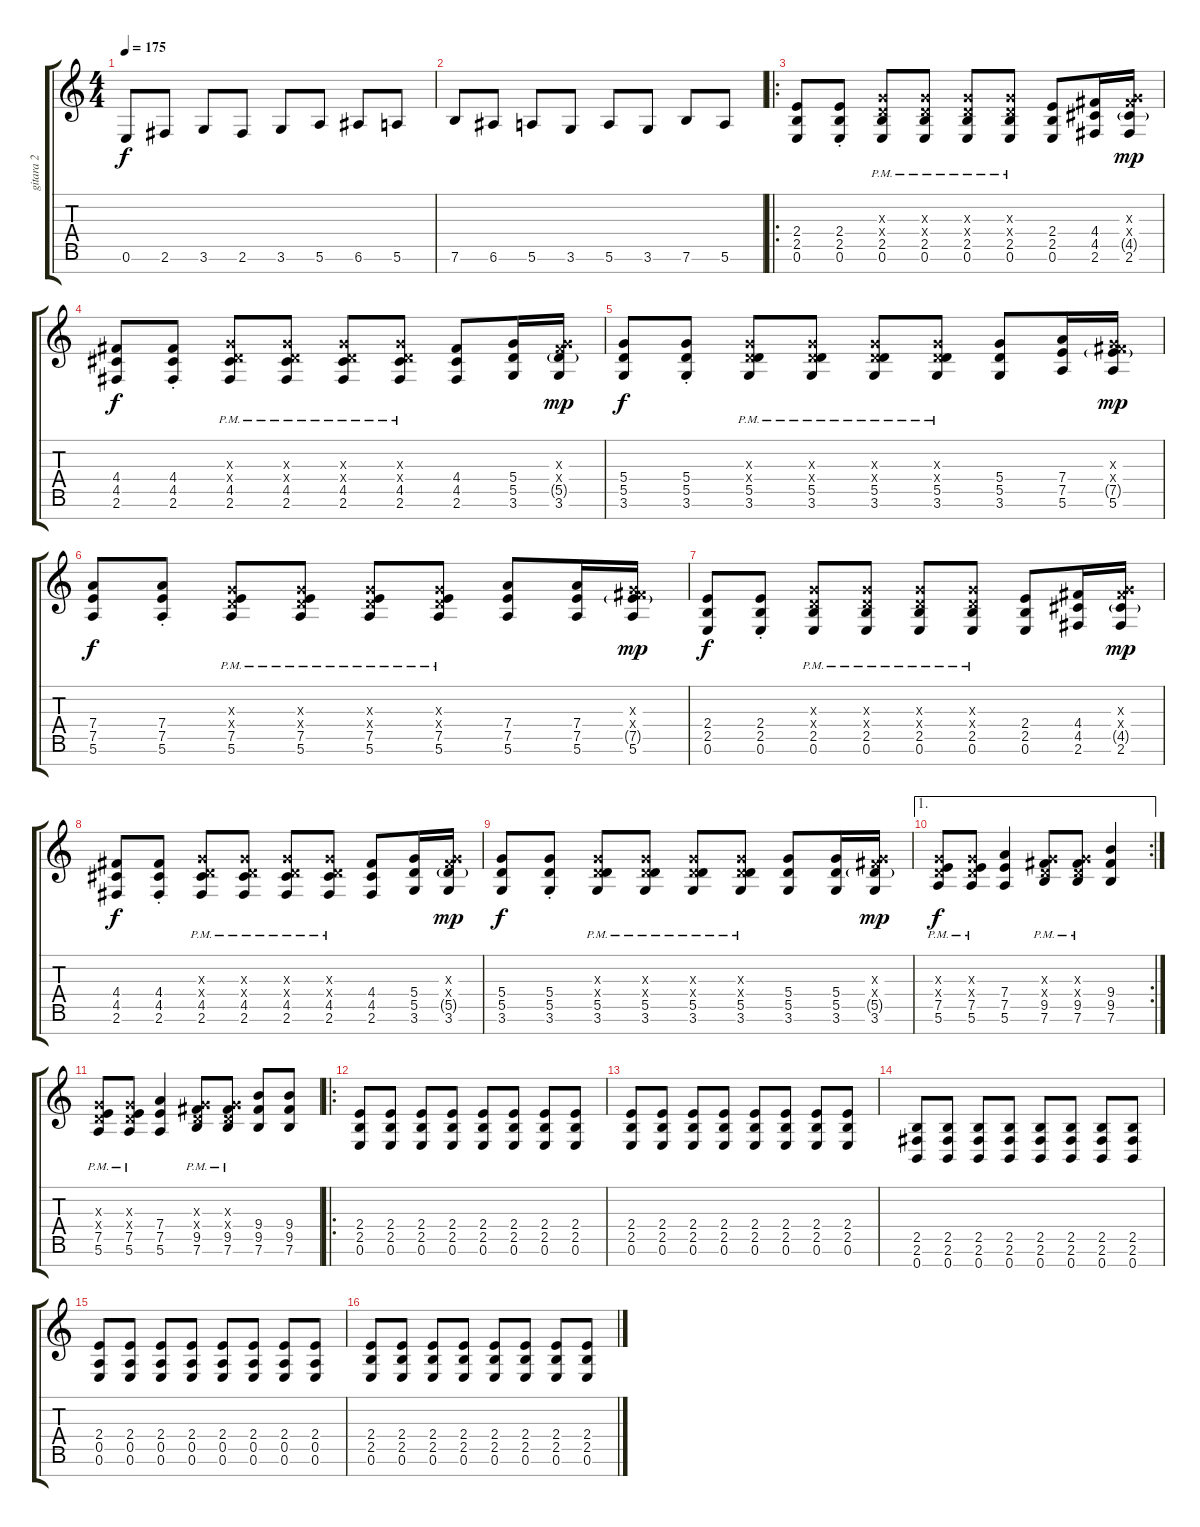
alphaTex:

\track ("gitara 2" "gitara 2") {instrument distortionguitar}
\staff {score tabs}
\tuning (E4 B3 G3 D3 A2 E2 B1) {hide}
\ts (4 4)
\tempo 175
\clef g2
\ks c
0.6.8{dy f} 2.6.8 3.6.8 2.6.8 3.6.8 5.6.8 6.6.8 5.6.8 |
7.6.8 6.6.8 5.6.8 3.6.8 5.6.8 3.6.8 7.6.8 5.6.8 |
\ro
(2.4 2.5 0.6).8 (2.4{st} 2.5{st} 0.6{st}).8 (0.3{x} 0.4{x} 2.5{pm} 0.6{pm}).8 (0.3{x} 0.4{x} 2.5{pm} 0.6{pm}).8 (0.3{x} 0.4{x} 2.5{pm} 0.6{pm}).8 (0.3{x} 0.4{x} 2.5{pm} 0.6{pm}).8 (2.4 2.5 0.6).8 (4.4 4.5 2.6).16 (0.3{x} 4.4{x} 4.5{g} 2.6).16{dy mp} |
(4.4 4.5 2.6).8{dy f} (4.4{st} 4.5{st} 2.6{st}).8 (0.3{x} 0.4{x} 4.5{pm} 2.6{pm}).8 (0.3{x} 0.4{x} 4.5{pm} 2.6{pm}).8 (0.3{x} 0.4{x} 4.5{pm} 2.6{pm}).8 (0.3{x} 0.4{x} 4.5{pm} 2.6{pm}).8 (4.4 4.5 2.6).8 (5.4 5.5 3.6).16 (0.3{x} 4.4{x} 5.5{g} 3.6).16{dy mp} |
(5.4 5.5 3.6).8{dy f} (5.4{st} 5.5{st} 3.6{st}).8 (0.3{x} 0.4{x} 5.5{pm} 3.6{pm}).8 (0.3{x} 0.4{x} 5.5{pm} 3.6{pm}).8 (0.3{x} 0.4{x} 5.5{pm} 3.6{pm}).8 (0.3{x} 0.4{x} 5.5{pm} 3.6{pm}).8 (5.4 5.5 3.6).8 (7.4 7.5 5.6).16 (0.3{x} 4.4{x} 7.5{g} 5.6).16{dy mp} |
(7.4 7.5 5.6).8{dy f} (7.4{st} 7.5{st} 5.6{st}).8 (0.3{x} 0.4{x} 7.5{pm} 5.6{pm}).8 (0.3{x} 0.4{x} 7.5{pm} 5.6{pm}).8 (0.3{x} 0.4{x} 7.5{pm} 5.6{pm}).8 (0.3{x} 0.4{x} 7.5{pm} 5.6{pm}).8 (7.4 7.5 5.6).8 (7.4 7.5 5.6).16 (0.3{x} 4.4{x} 7.5{g} 5.6).16{dy mp} |
(2.4 2.5 0.6).8{dy f} (2.4{st} 2.5{st} 0.6{st}).8 (0.3{x} 0.4{x} 2.5{pm} 0.6{pm}).8 (0.3{x} 0.4{x} 2.5{pm} 0.6{pm}).8 (0.3{x} 0.4{x} 2.5{pm} 0.6{pm}).8 (0.3{x} 0.4{x} 2.5{pm} 0.6{pm}).8 (2.4 2.5 0.6).8 (4.4 4.5 2.6).16 (0.3{x} 4.4{x} 4.5{g} 2.6).16{dy mp} |
(4.4 4.5 2.6).8{dy f} (4.4{st} 4.5{st} 2.6{st}).8 (0.3{x} 0.4{x} 4.5{pm} 2.6{pm}).8 (0.3{x} 0.4{x} 4.5{pm} 2.6{pm}).8 (0.3{x} 0.4{x} 4.5{pm} 2.6{pm}).8 (0.3{x} 0.4{x} 4.5{pm} 2.6{pm}).8 (4.4 4.5 2.6).8 (5.4 5.5 3.6).16 (0.3{x} 4.4{x} 5.5{g} 3.6).16{dy mp} |
(5.4 5.5 3.6).8{dy f} (5.4{st} 5.5{st} 3.6{st}).8 (0.3{x} 0.4{x} 5.5{pm} 3.6{pm}).8 (0.3{x} 0.4{x} 5.5{pm} 3.6{pm}).8 (0.3{x} 0.4{x} 5.5{pm} 3.6{pm}).8 (0.3{x} 0.4{x} 5.5{pm} 3.6{pm}).8 (5.4 5.5 3.6).8 (5.4 5.5 3.6).16 (0.3{x} 4.4{x} 5.5{g} 3.6).16{dy mp} |
\ae 1
\rc 2
(0.3{x} 0.4{x} 7.5{pm} 5.6{pm}).8{dy f} (0.3{x} 0.4{x} 7.5{pm} 5.6{pm}).8 (7.4 7.5 5.6).4 (0.3{x} 0.4{x} 9.5{pm} 7.6{pm}).8 (0.3{x} 0.4{x} 9.5{pm} 7.6{pm}).8 (9.4 9.5 7.6).4 |
(0.3{x} 0.4{x} 7.5{pm} 5.6{pm}).8 (0.3{x} 0.4{x} 7.5{pm} 5.6{pm}).8 (7.4 7.5 5.6).4 (0.3{x} 0.4{x} 9.5{pm} 7.6{pm}).8 (0.3{x} 0.4{x} 9.5{pm} 7.6{pm}).8 (9.4 9.5 7.6).8 (9.4 9.5 7.6).8 |
\ro
(2.4 2.5 0.6).8 (2.4 2.5 0.6).8 (2.4 2.5 0.6).8 (2.4 2.5 0.6).8 (2.4 2.5 0.6).8 (2.4 2.5 0.6).8 (2.4 2.5 0.6).8 (2.4 2.5 0.6).8 |
(2.4 2.5 0.6).8 (2.4 2.5 0.6).8 (2.4 2.5 0.6).8 (2.4 2.5 0.6).8 (2.4 2.5 0.6).8 (2.4 2.5 0.6).8 (2.4 2.5 0.6).8 (2.4 2.5 0.6).8 |
(2.5 2.6 0.7).8 (2.5 2.6 0.7).8 (2.5 2.6 0.7).8 (2.5 2.6 0.7).8 (2.5 2.6 0.7).8 (2.5 2.6 0.7).8 (2.5 2.6 0.7).8 (2.5 2.6 0.7).8 |
(2.4 0.5 0.6).8 (2.4 0.5 0.6).8 (2.4 0.5 0.6).8 (2.4 0.5 0.6).8 (2.4 0.5 0.6).8 (2.4 0.5 0.6).8 (2.4 0.5 0.6).8 (2.4 0.5 0.6).8 |
(2.4 2.5 0.6).8 (2.4 2.5 0.6).8 (2.4 2.5 0.6).8 (2.4 2.5 0.6).8 (2.4 2.5 0.6).8 (2.4 2.5 0.6).8 (2.4 2.5 0.6).8 (2.4 2.5 0.6).8
